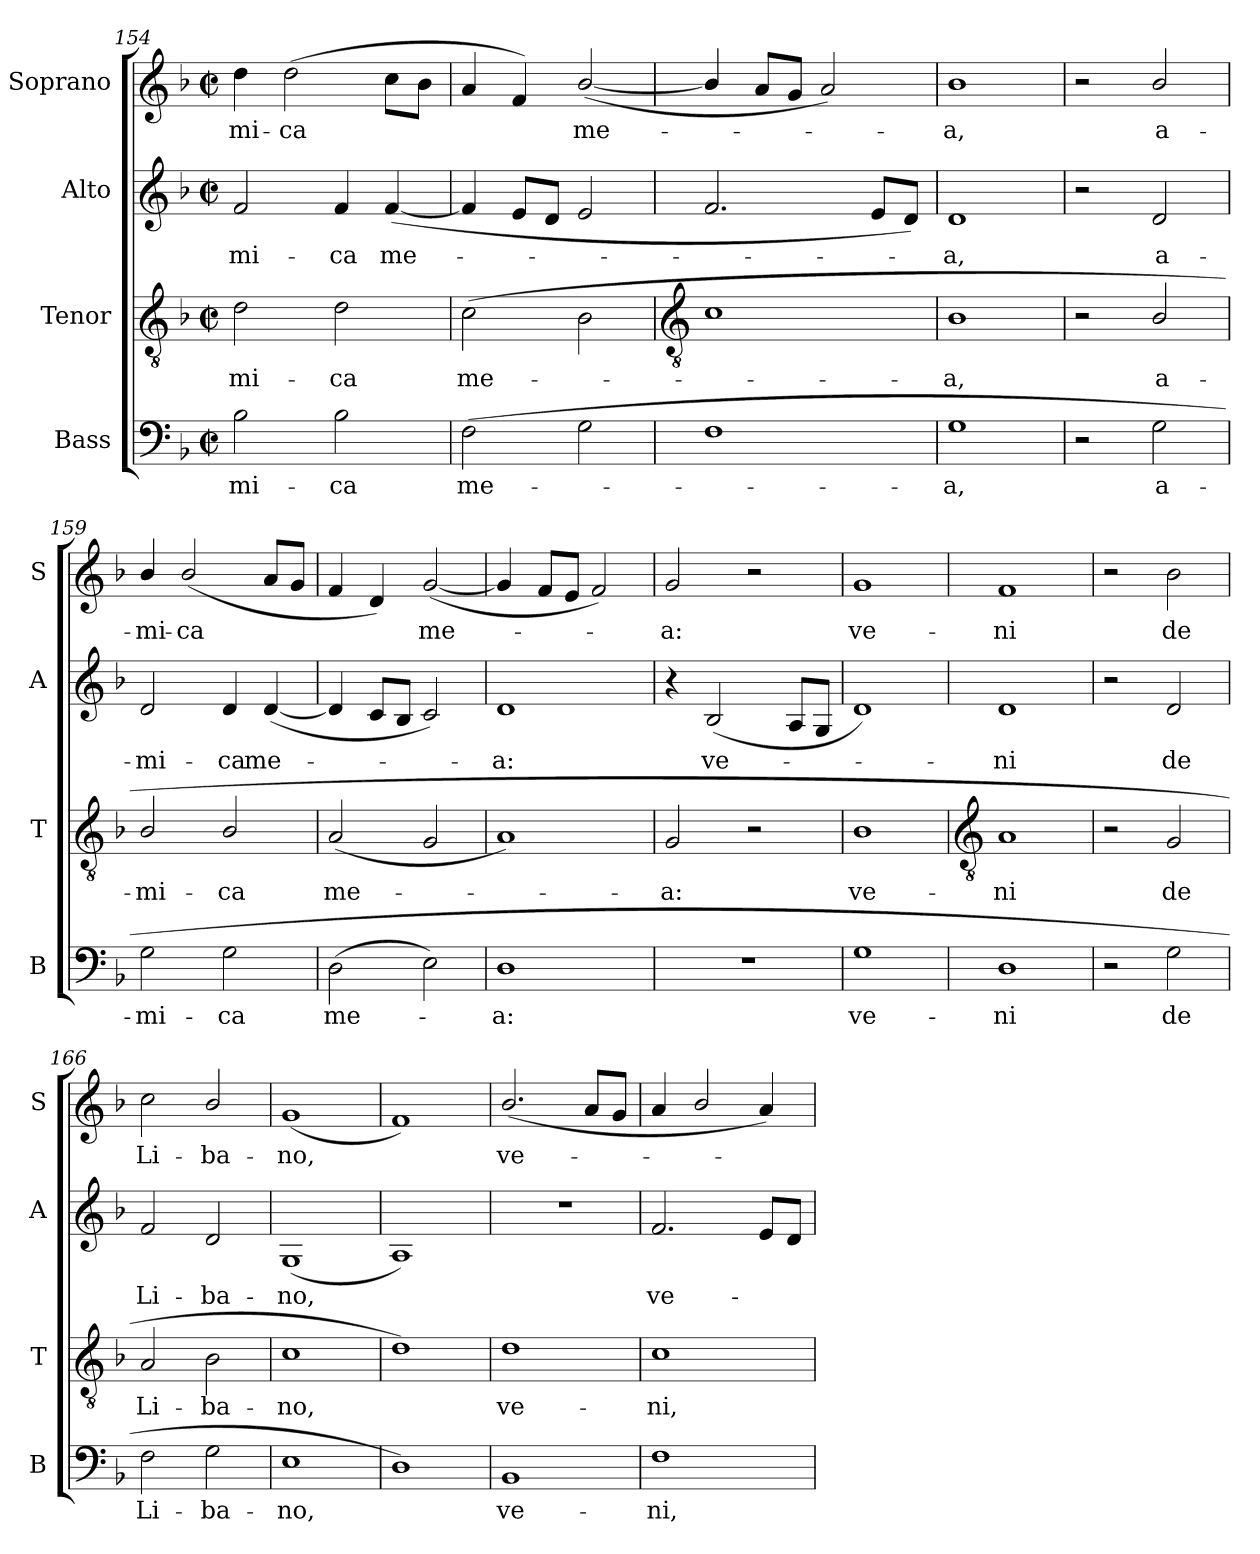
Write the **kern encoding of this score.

**kern	**text	**kern	**text	**kern	**text	**kern	**text
*part4	*part4	*part3	*part3	*part2	*part2	*part1	*part1
*staff4	*staff4	*staff3	*staff3	*staff2	*staff2	*staff1	*staff1
*I"Bass	*	*I"Tenor	*	*I"Alto	*	*I"Soprano	*
*I'B	*	*I'T	*	*I'A	*	*I'S	*
*clefF4	*	*clefGv2	*	*clefG2	*	*clefG2	*
*k[b-]	*	*k[b-]	*	*k[b-]	*	*k[b-]	*
*F:	*	*F:	*	*F:	*	*F:	*
*M2/2	*	*M2/2	*	*M2/2	*	*M2/2	*
*met(c|)	*	*met(c|)	*	*met(c|)	*	*met(c|)	*
=154	=154	=154	=154	=154	=154	=154	=154
!	!LO:LY:b	!	!LO:LY:b	!	!LO:LY:b	!	!LO:LY:b
2B-	-mi-	2d	-mi-	2f	-mi-	4dd	-mi-
!	!	!	!	!	!	!	!LO:LY:b
.	.	.	.	.	.	(<2dd	-ca
!	!LO:LY:b	!	!LO:LY:b	!	!LO:LY:b	!	!
2B-	-ca	2d	-ca	4f	-ca	.	.
!	!	!	!	!	!LO:LY:b	!	!
.	.	.	.	(<[4f	me-	8ccL	.
.	.	.	.	.	.	8b-J	.
=155	=155	=155	=155	=155	=155	=155	=155
!	!LO:LY:b	!	!LO:LY:b	!	!	!	!
(>2F	me-	(>2c	me-	4f]	.	4a	.
.	.	.	.	8eL	.	4f)	.
.	.	.	.	8dJ	.	.	.
!	!	!	!	!	!	!	!LO:LY:b
2G	.	2B-	.	2e	.	(<[2b-/	me-
!!LO:LB:g=z
=156	=156	=156	=156	=156	=156	=156	=156
*	*	*clefGv2	*	*	*	*	*
1F	.	1c	.	2.f	.	4b-/]	.
.	.	.	.	.	.	8aL	.
.	.	.	.	.	.	8gJ	.
.	.	.	.	.	.	2a)	.
.	.	.	.	8eL	.	.	.
.	.	.	.	8dJ)	.	.	.
=157	=157	=157	=157	=157	=157	=157	=157
!	!LO:LY:b	!	!LO:LY:b	!	!LO:LY:b	!	!LO:LY:b
1G	a,	1B-	a,	1d	a,	1b-	a,
=158	=158	=158	=158	=158	=158	=158	=158
2r	.	2r	.	2r	.	2r	.
!	!LO:LY:b	!	!LO:LY:b	!	!LO:LY:b	!	!LO:LY:b
2G	a-	2B-/	a-	2d	a-	2b-/	a-
=159	=159	=159	=159	=159	=159	=159	=159
!	!LO:LY:b	!	!LO:LY:b	!	!LO:LY:b	!	!LO:LY:b
2G	-mi-	2B-/	-mi-	2d	-mi-	4b-/	-mi-
!	!	!	!	!	!	!	!LO:LY:b
.	.	.	.	.	.	(<2b-/	-ca
!	!LO:LY:b	!	!LO:LY:b	!	!LO:LY:b	!	!
2G	-ca	2B-/	-ca	4d	-ca	.	.
!	!	!	!	!	!LO:LY:b	!	!
.	.	.	.	(<[4d	me-	8aL	.
.	.	.	.	.	.	8gJ	.
=160	=160	=160	=160	=160	=160	=160	=160
!	!LO:LY:b	!	!LO:LY:b	!	!	!	!
(>2D	me-	(<2A	me-	4d]	.	4f	.
.	.	.	.	8cL	.	4d)	.
.	.	.	.	8B-J	.	.	.
!	!	!	!	!	!	!	!LO:LY:b
2E)	.	2G	.	2c)	.	(<[2g	me-
=161	=161	=161	=161	=161	=161	=161	=161
!	!LO:LY:b	!	!	!	!LO:LY:b	!	!
1D	a:	1A)	.	1d	a:	4g]	.
.	.	.	.	.	.	8fL	.
.	.	.	.	.	.	8eJ	.
.	.	.	.	.	.	2f)	.
=162	=162	=162	=162	=162	=162	=162	=162
!	!	!	!LO:LY:b	!	!	!	!LO:LY:b
1r	.	2G	a:	4r	.	2g	a:
!	!	!	!	!	!LO:LY:b	!	!
.	.	.	.	(<2B-	ve-	.	.
.	.	2r	.	.	.	2r	.
.	.	.	.	8AL	.	.	.
.	.	.	.	8GJ	.	.	.
=163	=163	=163	=163	=163	=163	=163	=163
!	!LO:LY:b	!	!LO:LY:b	!	!	!	!LO:LY:b
1G	ve-	1B-	ve-	1d)	.	1g	ve-
!!LO:LB:g=z
=164	=164	=164	=164	=164	=164	=164	=164
*	*	*clefGv2	*	*	*	*	*
!	!LO:LY:b	!	!LO:LY:b	!	!LO:LY:b	!	!LO:LY:b
1D	-ni	1A	-ni	1d	ni	1f	-ni
=165	=165	=165	=165	=165	=165	=165	=165
2r	.	2r	.	2r	.	2r	.
!	!LO:LY:b	!	!LO:LY:b	!	!LO:LY:b	!	!LO:LY:b
2G	de	2G	de	2d	de	2b-	de
=166	=166	=166	=166	=166	=166	=166	=166
!	!LO:LY:b	!	!LO:LY:b	!	!LO:LY:b	!	!LO:LY:b
2F	Li-	2A	Li-	2f	Li-	2cc	Li-
!	!LO:LY:b	!	!LO:LY:b	!	!LO:LY:b	!	!LO:LY:b
2G	-ba-	2B-	-ba-	2d	-ba-	2b-/	-ba-
=167	=167	=167	=167	=167	=167	=167	=167
!	!LO:LY:b	!	!LO:LY:b	!	!LO:LY:b	!	!LO:LY:b
1E	-no,	1c	-no,	(<1G	-no,	(<1g	-no,
=168	=168	=168	=168	=168	=168	=168	=168
1D)	.	1d)	.	1A)	.	1f)	.
=169	=169	=169	=169	=169	=169	=169	=169
!	!LO:LY:b	!	!LO:LY:b	!	!	!	!LO:LY:b
1BB-	ve-	1d	ve-	1r	.	(<2.b-/	ve-
.	.	.	.	.	.	8aL	.
.	.	.	.	.	.	8gJ	.
=170	=170	=170	=170	=170	=170	=170	=170
!	!LO:LY:b	!	!LO:LY:b	!	!LO:LY:b	!	!
1F	-ni,	1c	-ni,	2.f	ve-	4a	.
.	.	.	.	.	.	2b-/	.
.	.	.	.	8eL	.	4a)	.
.	.	.	.	8dJ	.	.	.
=	=	=	=	=	=	=	=
*-	*-	*-	*-	*-	*-	*-	*-
